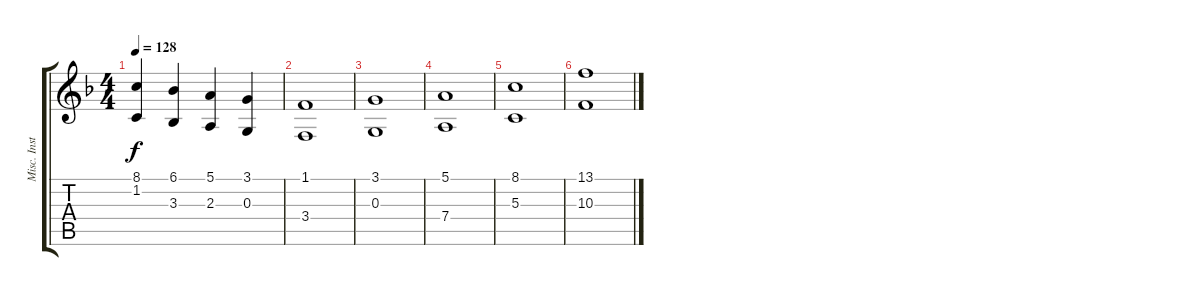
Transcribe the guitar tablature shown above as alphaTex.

\track ("Misc. Instrumentation" "Misc. Inst") {instrument vibraphone}
\staff {score tabs}
\tuning (E4 B3 G3 D3 A2 E2) {hide}
\ts (4 4)
\tempo 128
\clef g2
\ks f
(8.1 1.2).4{dy f} (6.1 3.3).4 (5.1 2.3).4 (3.1 0.3).4 |
(1.1 3.4).1 |
(3.1 0.3).1 |
(5.1 7.4).1 |
(8.1 5.3).1 |
(13.1 10.3).1
